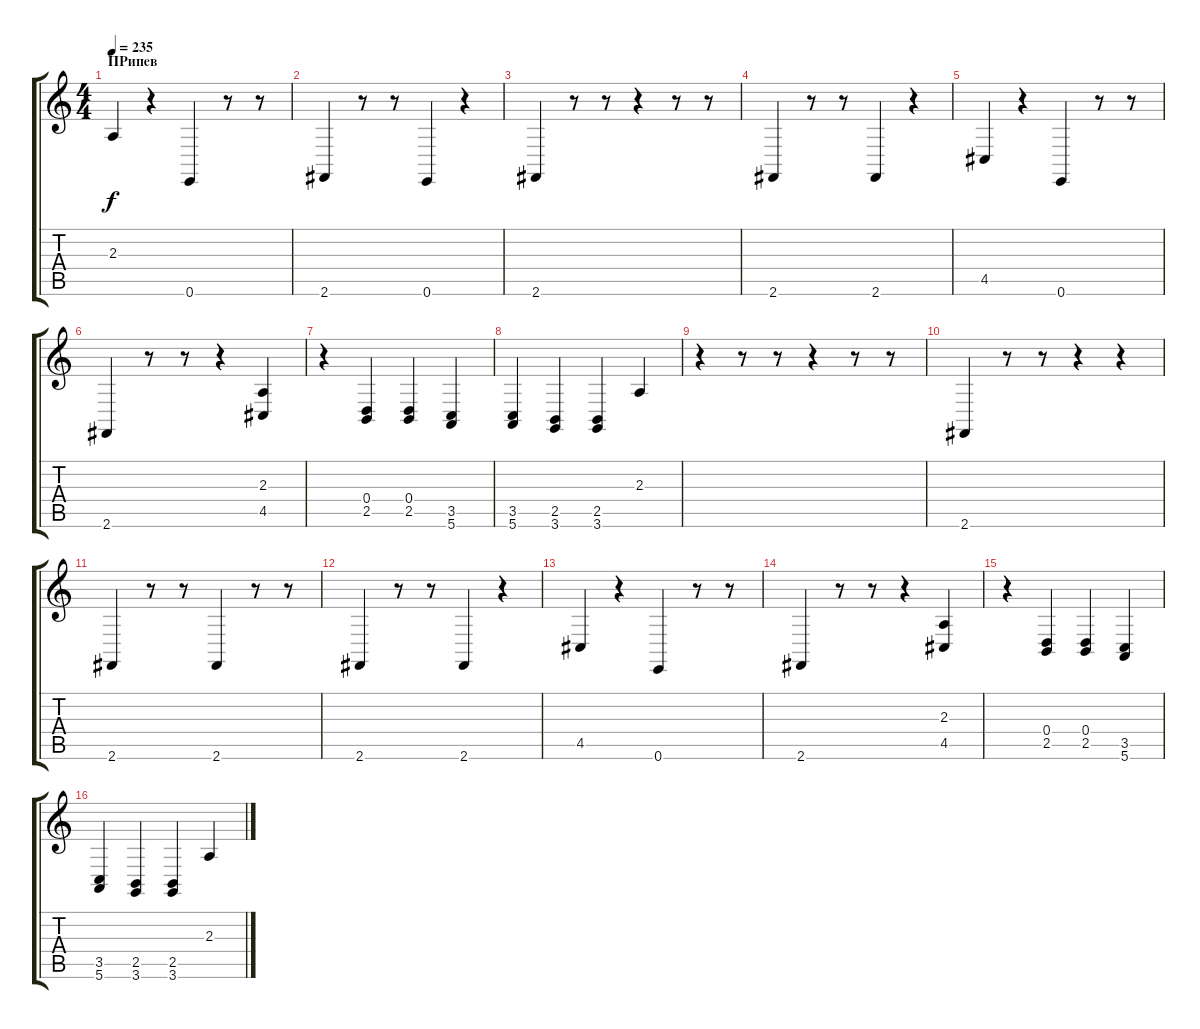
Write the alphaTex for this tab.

\track "" {instrument acousticgrandpiano}
\staff {score tabs}
\tuning (E4 B3 G3 D3 A2 E2) {hide}
\ts (4 4)
\section ("" "ПРипев")
\tempo 235
\clef g2
\ks c
2.3.4{dy f} r.4 0.6.4 r.8 r.8 |
2.6.4 r.8 r.8 0.6.4 r.4 |
2.6.4 r.8 r.8 r.4 r.8 r.8 |
2.6.4 r.8 r.8 2.6.4 r.4 |
4.5.4 r.4 0.6.4 r.8 r.8 |
2.6.4 r.8 r.8 r.4 (2.3 4.5).4 |
r.4 (0.4 2.5).4 (0.4 2.5).4 (3.5 5.6).4 |
(3.5 5.6).4 (2.5 3.6).4 (2.5 3.6).4 2.3.4 |
r.4 r.8 r.8 r.4 r.8 r.8 |
2.6.4 r.8 r.8 r.4 r.4 |
2.6.4 r.8 r.8 2.6.4 r.8 r.8 |
2.6.4 r.8 r.8 2.6.4 r.4 |
4.5.4 r.4 0.6.4 r.8 r.8 |
2.6.4 r.8 r.8 r.4 (2.3 4.5).4 |
r.4 (0.4 2.5).4 (0.4 2.5).4 (3.5 5.6).4 |
(3.5 5.6).4 (2.5 3.6).4 (2.5 3.6).4 2.3.4
